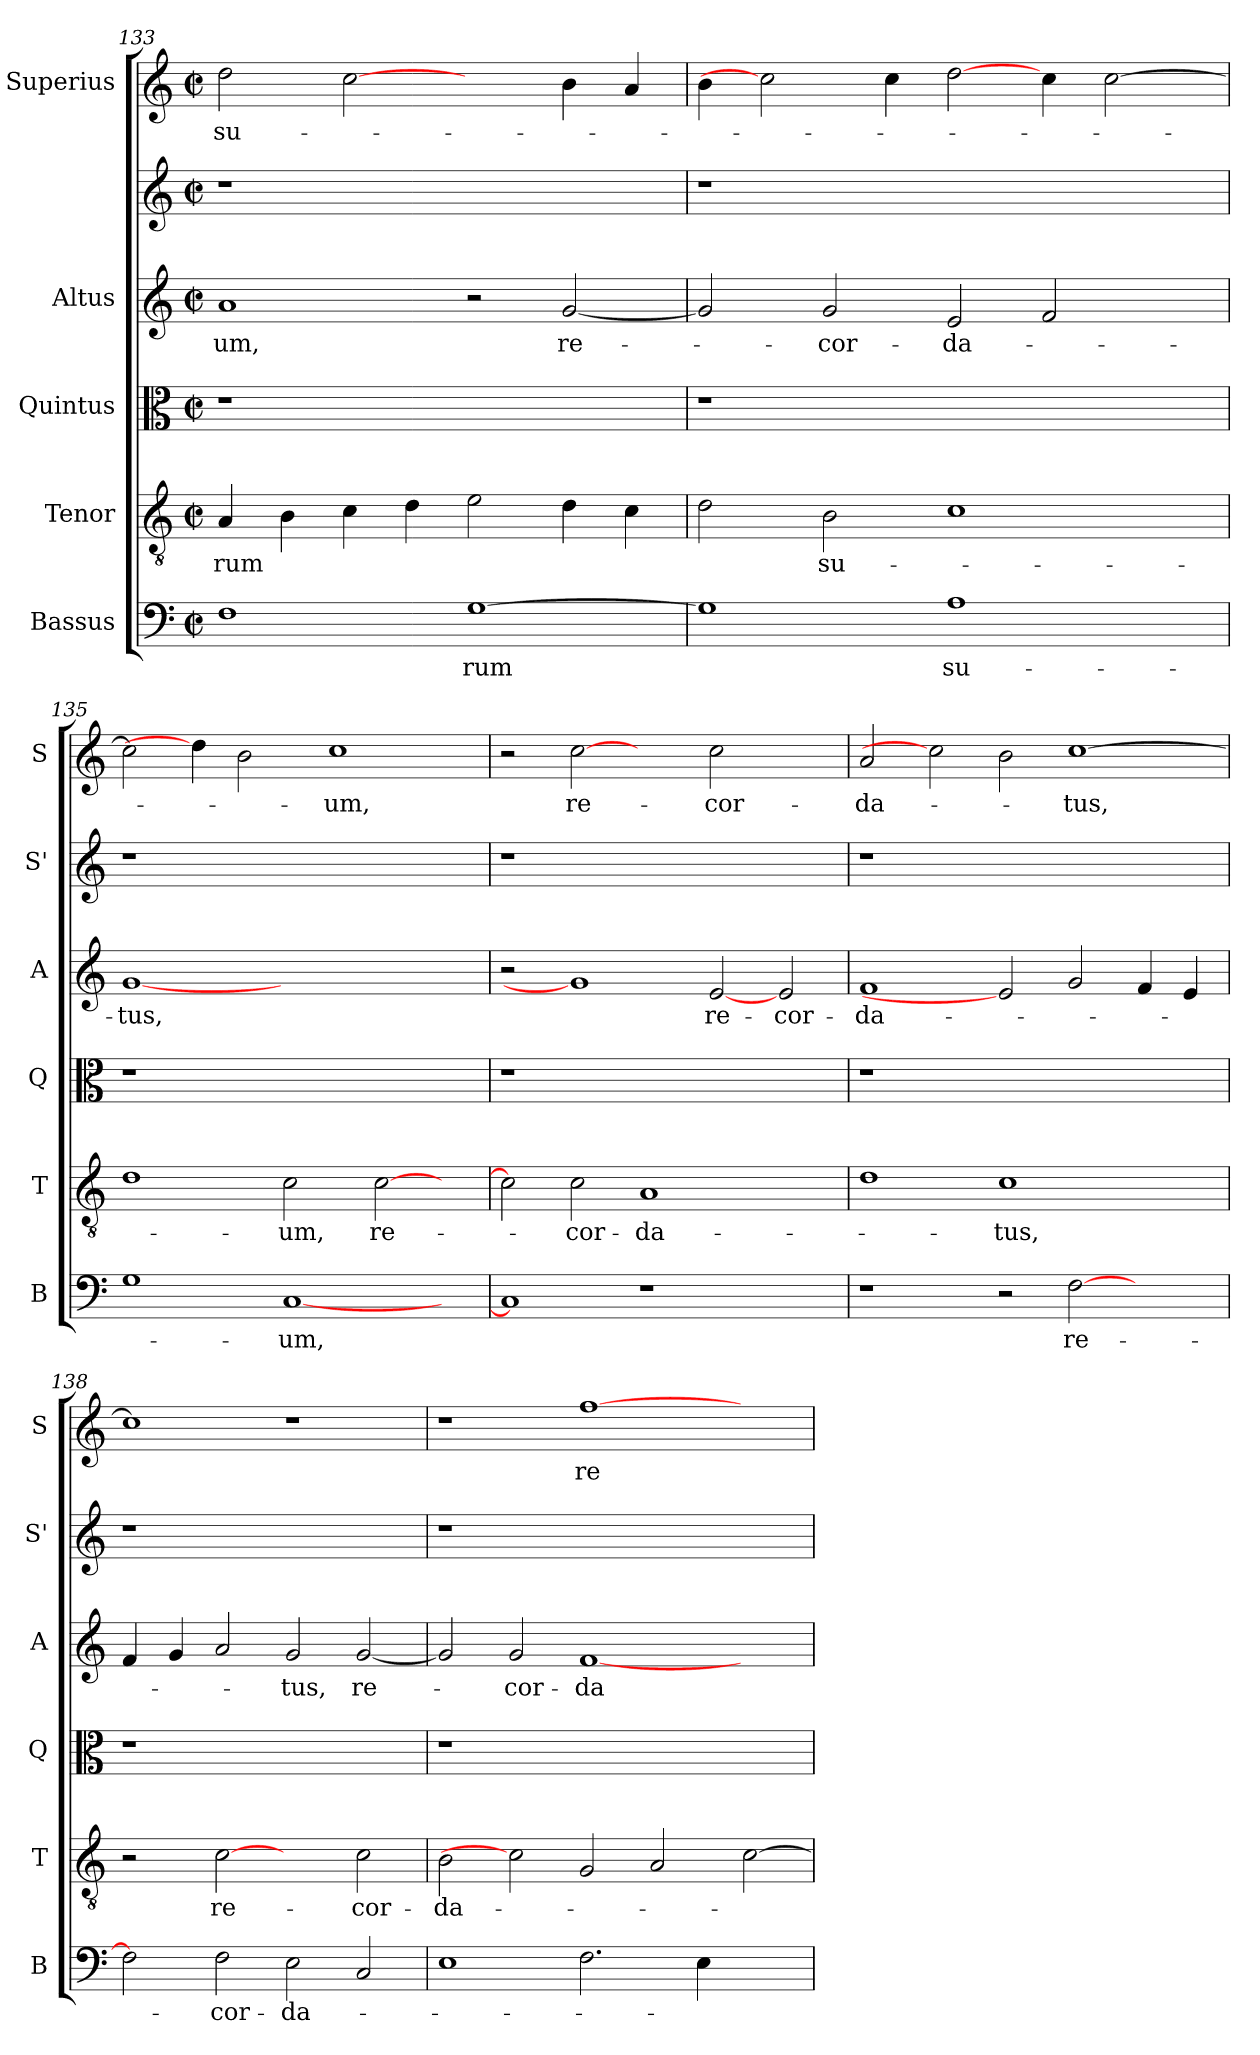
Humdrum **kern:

**kern	**text	**kern	**text	**kern	**kern	**text	**kern	**kern	**text
*part6	*part6	*part5	*part5	*part4	*part3	*part3	*part2	*part1	*part1
*staff6	*staff6	*staff5	*staff5	*staff4	*staff3	*staff3	*staff2	*staff1	*staff1
*I"Bassus	*	*I"Tenor	*	*I"Quintus	*I"Altus	*	*	*I"Superius	*
*I'B	*	*I'T	*	*I'Q	*I'A	*	*I'S'	*I'S	*
!!LO:LB:g=z
*clefF4	*	*clefGv2	*	*clefC3	*clefG2	*	*clefG2	*clefG2	*
*k[]	*	*k[]	*	*k[]	*k[]	*	*k[]	*k[]	*
*C:	*	*C:	*	*C:	*C:	*	*C:	*C:	*
*M2/2	*	*M2/2	*	*M2/2	*M2/2	*	*M2/2	*M2/2	*
*met(c|)	*	*met(c|)	*	*met(c|)	*met(c|)	*	*met(c|)	*met(c|)	*
=133	=133	=133	=133	=133	=133	=133	=133	=133	=133
!	!	!	!LO:LY:b	!	!	!LO:LY:b	!	!	!LO:LY:b
1F	.	4A/	-rum	1r	1a	-um,	1r	2dd\	su-
.	.	4B\	.	.	.	.	.	.	.
.	.	4c\	.	.	.	.	.	[2cc	.
.	.	4d\	.	.	.	.	.	.	.
!	!LO:LY:b	!	!	!	!	!	!	!	!
[1G	-rum	2e\	.	1ryy	2r	.	1ryy	2ryy	.
!	!	!	!	!	!	!LO:LY:b	!	!	!
.	.	4d\	.	.	[2g/	re-	.	4b\	.
.	.	4c\	.	.	.	.	.	4a/	.
=134	=134	=134	=134	=134	=134	=134	=134	=134	=134
1G]	.	2d\	.	1r	2g/]	.	1r	4b\	.
.	.	.	.	.	.	.	.	2cc]	.
!	!	!	!LO:LY:b	!	!	!LO:LY:b	!	!	!
.	.	2B\	su-	.	2g/	-cor-	.	.	.
.	.	.	.	.	.	.	.	4cc\	.
!	!LO:LY:b	!	!	!	!	!LO:LY:b	!	!	!
1A	su-	1c	.	1ryy	2e/	-da-	1ryy	[2dd\	.
.	.	.	.	.	2f/	.	.	4cc\	.
.	.	.	.	.	.	.	.	[2cc\	.
4ryy	.	4ryy	.	4ryy	4ryy	.	4ryy	.	.
=135	=135	=135	=135	=135	=135	=135	=135	=135	=135
!	!	!	!	!	!	!LO:LY:b	!	!	!
1G	.	1d	.	1r	[1g	-tus,	1r	2cc\]	.
.	.	.	.	.	.	.	.	4dd\]	.
.	.	.	.	.	.	.	.	2b\	.
!	!LO:LY:b	!	!LO:LY:b	!	!	!	!	!	!
[1C	-um,	2c\	-um,	1ryy	1ryy	.	1ryy	.	.
!	!	!	!	!	!	!	!	!	!LO:LY:b
.	.	.	.	.	.	.	.	1cc	-um,
!	!	!	!LO:LY:b	!	!	!	!	!	!
.	.	[2c\	re-	.	.	.	.	.	.
4ryy	.	4ryy	.	4ryy	4ryy	.	4ryy	.	.
=136	=136	=136	=136	=136	=136	=136	=136	=136	=136
1C]	.	2c\]	.	1r	2r	.	1r	2r	.
!	!	!	!LO:LY:b	!	!	!	!	!	!LO:LY:b
.	.	2c\	-cor-	.	1g]	.	.	[2cc	re-
!	!	!	!LO:LY:b	!	!	!	!	!	!
1r	.	1A	-da-	1.ryy	.	.	1.ryy	2ryy	.
!	!	!	!	!	!	!LO:LY:b	!	!	!LO:LY:b
.	.	.	.	.	[2e	re-	.	2cc\	-cor-
!	!	!	!	!	!	!LO:LY:b	!	!	!
2ryy	.	2ryy	.	.	2e/	-cor-	.	2ryy	.
=137	=137	=137	=137	=137	=137	=137	=137	=137	=137
!	!	!	!	!	!	!LO:LY:b	!	!	!LO:LY:b
1r	.	1d	.	1r	1f	-da-	1r	2a/	-da-
.	.	.	.	.	.	.	.	2cc]	.
!	!	!	!LO:LY:b	!	!	!	!	!	!
2r	.	1c	-tus,	1.ryy	2e]	.	1.ryy	2b\	.
!	!LO:LY:b	!	!	!	!	!	!	!	!LO:LY:b
[2F\	re-	.	.	.	2g/	.	.	[1cc	-tus,
2ryy	.	2ryy	.	.	4f/	.	.	.	.
.	.	.	.	.	4e/	.	.	.	.
=138	=138	=138	=138	=138	=138	=138	=138	=138	=138
2F\]	.	2r	.	1r	4f/	.	1r	1cc]	.
.	.	.	.	.	4g/	.	.	.	.
!	!LO:LY:b	!	!LO:LY:b	!	!	!	!	!	!
2F\	-cor-	[2c	re-	.	2a/	.	.	.	.
!	!LO:LY:b	!	!	!	!	!LO:LY:b	!	!	!
2E\	-da-	2ryy	.	1ryy	2g/	-tus,	1ryy	1r	.
!	!	!	!LO:LY:b	!	!	!LO:LY:b	!	!	!
2C/	.	2c\	-cor-	.	[2g/	re-	.	.	.
=139	=139	=139	=139	=139	=139	=139	=139	=139	=139
!	!	!	!LO:LY:b	!	!	!	!	!	!
1E	.	2B\	-da-	1r	2g/]	.	1r	1r	.
!	!	!	!	!	!	!LO:LY:b	!	!	!
.	.	2c]	.	.	2g/	-cor-	.	.	.
!	!	!	!	!	!	!LO:LY:b	!	!	!LO:LY:b
2.F\	.	2G/	.	1.ryy	[1f	-da-	1.ryy	[1ff	re-
.	.	2A/	.	.	.	.	.	.	.
4E\	.	.	.	.	.	.	.	.	.
2ryy	.	[2c\	.	.	2ryy	.	.	2ryy	.
=	=	=	=	=	=	=	=	=	=
*-	*-	*-	*-	*-	*-	*-	*-	*-	*-
